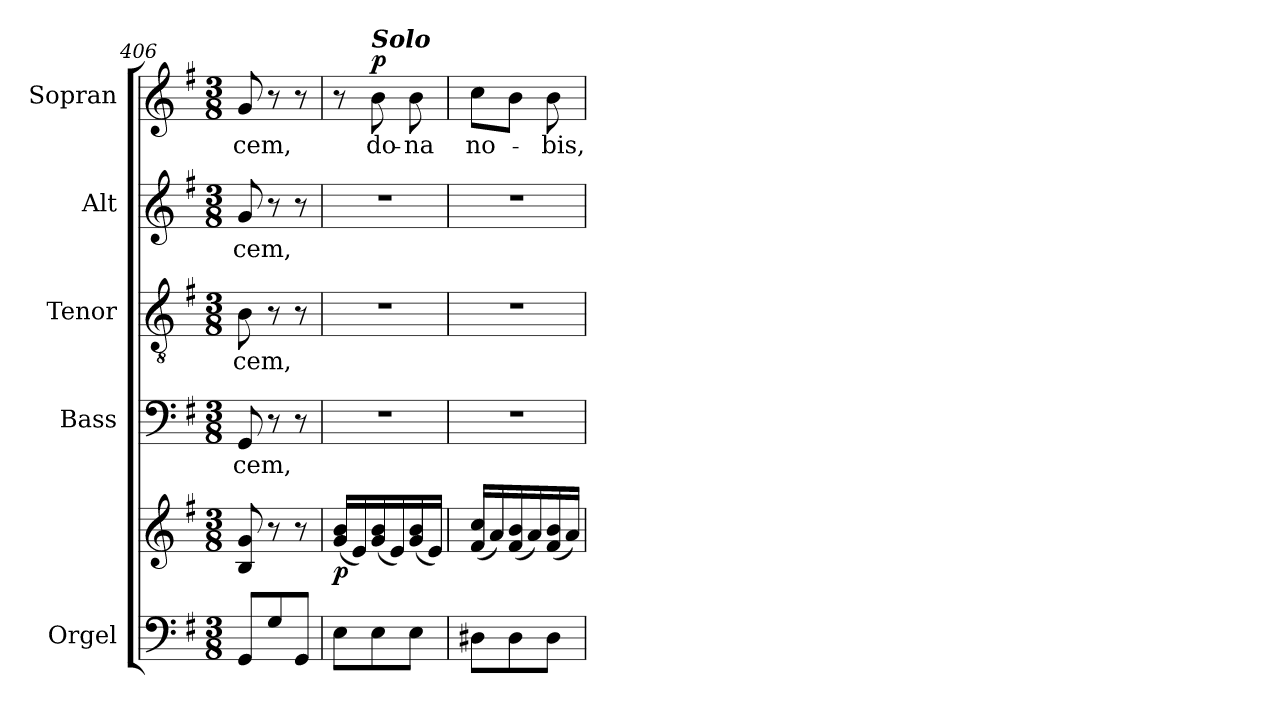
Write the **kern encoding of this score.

**kern	**kern	**dynam	**kern	**text	**kern	**text	**kern	**text	**kern	**text	**dynam
*part5	*part5	*part5	*part4	*part4	*part3	*part3	*part2	*part2	*part1	*part1	*part1
*staff6	*staff5	*staff5/6	*staff4	*staff4	*staff3	*staff3	*staff2	*staff2	*staff1	*staff1	*staff1
*I"Orgel	*	*	*I"Bass	*	*I"Tenor	*	*I"Alt	*	*I"Sopran	*	*
*I'Org.	*	*	*I'B.	*	*I'T.	*	*I'A.	*	*I'S.	*	*
*clefF4	*clefG2	*	*clefF4	*	*clefGv2	*	*clefG2	*	*clefG2	*	*
*k[f#]	*k[f#]	*	*k[f#]	*	*k[f#]	*	*k[f#]	*	*k[f#]	*	*
*G:	*G:	*	*G:	*	*G:	*	*G:	*	*G:	*	*
*M3/8	*M3/8	*	*M3/8	*	*M3/8	*	*M3/8	*	*M3/8	*	*
=406	=406	=406	=406	=406	=406	=406	=406	=406	=406	=406	=406
!	!	!	!	!LO:LY:b	!	!LO:LY:b	!	!LO:LY:b	!	!LO:LY:b	!
8GG/L	8B/ 8g/	.	8GG/	-cem,	8B\	-cem,	8g/	-cem,	8g/	-cem,	.
8G/	8r	.	8r	.	8r	.	8r	.	8r	.	.
8GG/J	8r	.	8r	.	8r	.	8r	.	8r	.	.
!!LO:PB:g=z
=407	=407	=407	=407	=407	=407	=407	=407	=407	=407	=407	=407
!	!	!LO:DY:b	!	!	!	!	!	!	!	!	!
8E\L	(<16g/ 16b/LL	p	4.r	.	4.r	.	4.r	.	8r	.	.
.	16e/)	.	.	.	.	.	.	.	.	.	.
!	!	!	!	!	!	!	!	!	!LO:TX:a:Bi:t=Solo	!	!
!	!	!	!	!	!	!	!	!	!	!LO:LY:b	!LO:DY:a
8E\	(<16g/ 16b/	.	.	.	.	.	.	.	8b\	do-	p
.	16e/)	.	.	.	.	.	.	.	.	.	.
!	!	!	!	!	!	!	!	!	!	!LO:LY:b	!
8E\J	(<16g/ 16b/	.	.	.	.	.	.	.	8b\	-na	.
.	16e/JJ)	.	.	.	.	.	.	.	.	.	.
=408	=408	=408	=408	=408	=408	=408	=408	=408	=408	=408	=408
!	!	!	!	!	!	!	!	!	!	!LO:LY:b	!
8D#X\L	(<16f#/ 16cc/LL	.	4.r	.	4.r	.	4.r	.	8cc\L	no-	.
.	16a/)	.	.	.	.	.	.	.	.	.	.
8D#\	(<16f#/ 16b/	.	.	.	.	.	.	.	8b\J	.	.
.	16a/)	.	.	.	.	.	.	.	.	.	.
!	!	!	!	!	!	!	!	!	!	!LO:LY:b	!
8D#\J	(<16f#/ 16b/	.	.	.	.	.	.	.	8b\	-bis,	.
.	16a/JJ)	.	.	.	.	.	.	.	.	.	.
=	=	=	=	=	=	=	=	=	=	=	=
*-	*-	*-	*-	*-	*-	*-	*-	*-	*-	*-	*-
